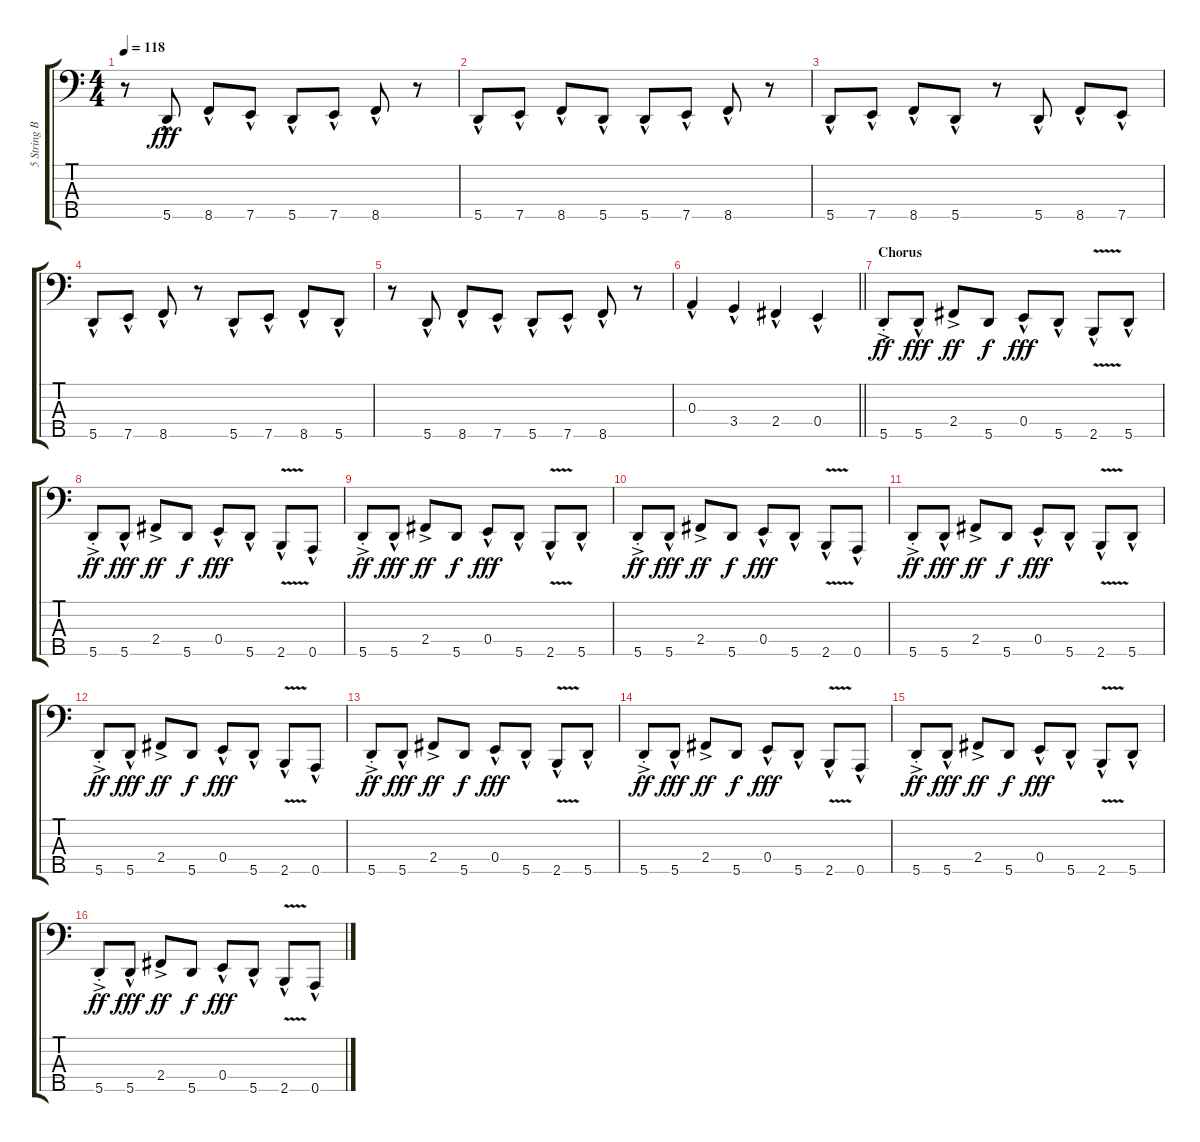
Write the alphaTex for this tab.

\track ("5 String Bass" "5 String B") {instrument synthbass1}
\staff {score tabs}
\tuning (G2 D2 A1 E1 A0) {hide}
\ts (4 4)
\tempo 118
\clef f4
\ks c
r.8{dy fff} 5.5{hac}.8 8.5{hac}.8 7.5{hac}.8 5.5{hac}.8 7.5{hac}.8 8.5{hac}.8 r.8 |
5.5{hac}.8 7.5{hac}.8 8.5{hac}.8 5.5{hac}.8 5.5{hac}.8 7.5{hac}.8 8.5{hac}.8 r.8 |
5.5{hac}.8 7.5{hac}.8 8.5{hac}.8 5.5{hac}.8 r.8 5.5{hac}.8 8.5{hac}.8 7.5{hac}.8 |
5.5{hac}.8 7.5{hac}.8 8.5{hac}.8 r.8 5.5{hac}.8 7.5{hac}.8 8.5{hac}.8 5.5{hac}.8 |
r.8 5.5{hac}.8 8.5{hac}.8 7.5{hac}.8 5.5{hac}.8 7.5{hac}.8 8.5{hac}.8 r.8 |
\barLineRight lightlight
0.3{hac}.4 3.4{hac}.4 2.4{hac}.4 0.4{hac}.4 |
\section ("" "Chorus")
5.5{ac st}.8{dy ff} 5.5{hac}.8{dy fff} 2.4{ac}.8{dy ff} 5.5.8{dy f} 0.4{hac}.8{dy fff} 5.5{hac}.8 2.5{v hac}.8 5.5{hac}.8 |
5.5{ac st}.8{dy ff} 5.5{hac}.8{dy fff} 2.4{ac}.8{dy ff} 5.5.8{dy f} 0.4{hac}.8{dy fff} 5.5{hac}.8 2.5{v hac}.8 0.5{hac}.8 |
5.5{ac st}.8{dy ff} 5.5{hac}.8{dy fff} 2.4{ac}.8{dy ff} 5.5.8{dy f} 0.4{hac}.8{dy fff} 5.5{hac}.8 2.5{v hac}.8 5.5{hac}.8 |
5.5{ac st}.8{dy ff} 5.5{hac}.8{dy fff} 2.4{ac}.8{dy ff} 5.5.8{dy f} 0.4{hac}.8{dy fff} 5.5{hac}.8 2.5{v hac}.8 0.5{hac}.8 |
5.5{ac st}.8{dy ff} 5.5{hac}.8{dy fff} 2.4{ac}.8{dy ff} 5.5.8{dy f} 0.4{hac}.8{dy fff} 5.5{hac}.8 2.5{v hac}.8 5.5{hac}.8 |
5.5{ac st}.8{dy ff} 5.5{hac}.8{dy fff} 2.4{ac}.8{dy ff} 5.5.8{dy f} 0.4{hac}.8{dy fff} 5.5{hac}.8 2.5{v hac}.8 0.5{hac}.8 |
5.5{ac st}.8{dy ff} 5.5{hac}.8{dy fff} 2.4{ac}.8{dy ff} 5.5.8{dy f} 0.4{hac}.8{dy fff} 5.5{hac}.8 2.5{v hac}.8 5.5{hac}.8 |
5.5{ac st}.8{dy ff} 5.5{hac}.8{dy fff} 2.4{ac}.8{dy ff} 5.5.8{dy f} 0.4{hac}.8{dy fff} 5.5{hac}.8 2.5{v hac}.8 0.5{hac}.8 |
5.5{ac st}.8{dy ff} 5.5{hac}.8{dy fff} 2.4{ac}.8{dy ff} 5.5.8{dy f} 0.4{hac}.8{dy fff} 5.5{hac}.8 2.5{v hac}.8 5.5{hac}.8 |
5.5{ac st}.8{dy ff} 5.5{hac}.8{dy fff} 2.4{ac}.8{dy ff} 5.5.8{dy f} 0.4{hac}.8{dy fff} 5.5{hac}.8 2.5{v hac}.8 0.5{hac}.8
